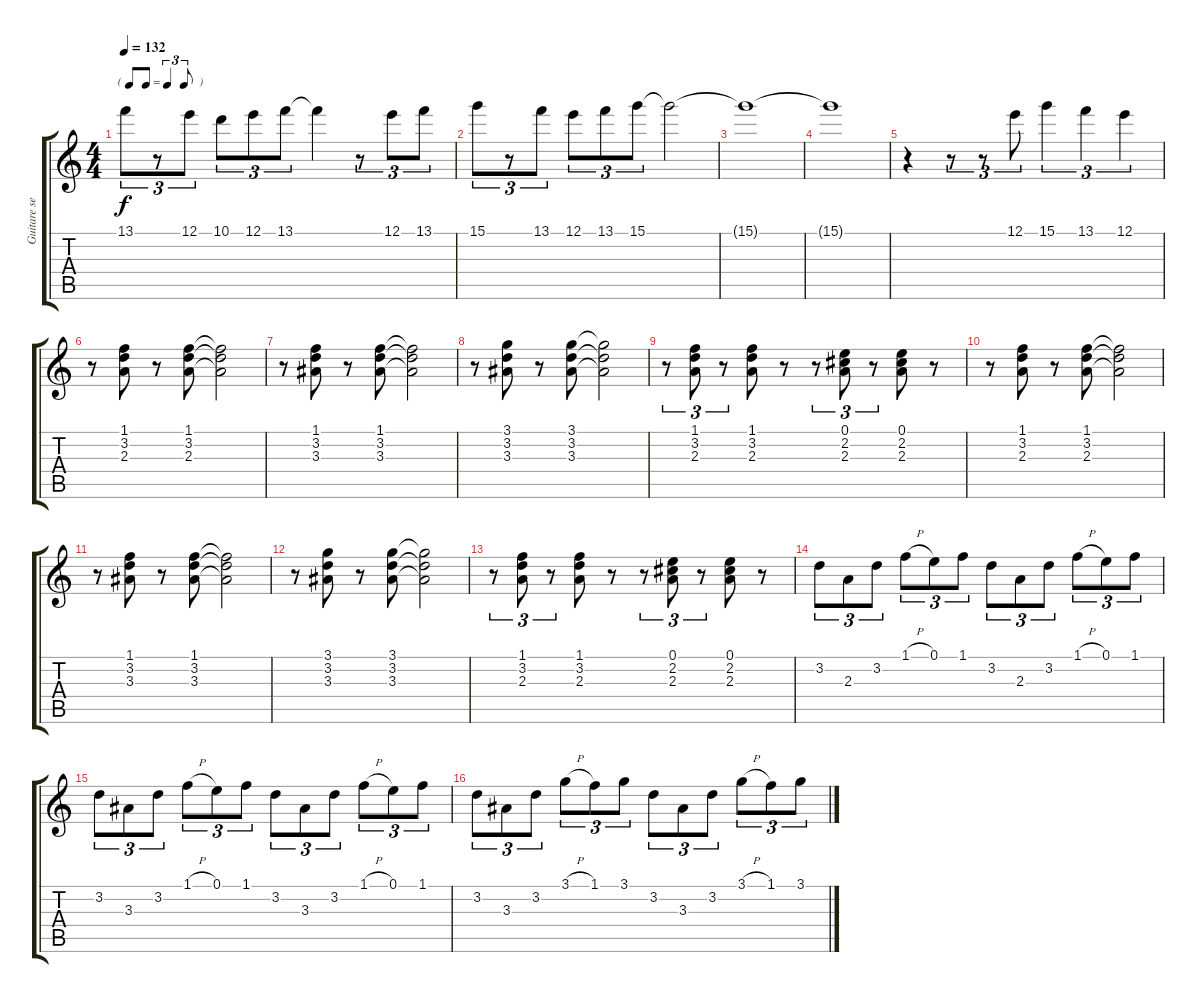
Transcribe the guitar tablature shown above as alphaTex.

\track ("Guitare seule" "Guitare se") {instrument acousticguitarsteel}
\staff {score tabs}
\tuning (E4 B3 G3 D3 A2 E2) {hide}
\ts (4 4)
\tf triplet8th
\tempo 132
\clef g2
\ks c
13.1.8{tu (3 2) dy f} r.8{tu (3 2)} 12.1.8{tu (3 2)} 10.1.8{tu (3 2)} 12.1.8{tu (3 2)} 13.1.8{tu (3 2)} 13.1{t}.4 r.8{tu (3 2)} 12.1.8{tu (3 2)} 13.1.8{tu (3 2)} |
15.1.8{tu (3 2)} r.8{tu (3 2)} 13.1.8{tu (3 2)} 12.1.8{tu (3 2)} 13.1.8{tu (3 2)} 15.1.8{tu (3 2)} 15.1{t}.2 |
15.1{t}.1 |
15.1{t}.1 |
r.4 r.8{tu (3 2)} r.8{tu (3 2)} 12.1.8{tu (3 2)} 15.1.4{tu (3 2)} 13.1.4{tu (3 2)} 12.1.4{tu (3 2)} |
r.8 (1.1 3.2 2.3).8 r.8 (1.1 3.2 2.3).8 (1.1{t} 3.2{t} 2.3{t}).2 |
r.8 (1.1 3.2 3.3).8 r.8 (1.1 3.2 3.3).8 (1.1{t} 3.2{t} 3.3{t}).2 |
r.8 (3.1 3.2 3.3).8 r.8 (3.1 3.2 3.3).8 (3.1{t} 3.2{t} 3.3{t}).2 |
r.8{tu (3 2)} (1.1 3.2 2.3).8{tu (3 2)} r.8{tu (3 2)} (1.1 3.2 2.3).8 r.8 r.8{tu (3 2)} (0.1 2.2 2.3).8{tu (3 2)} r.8{tu (3 2)} (0.1 2.2 2.3).8 r.8 |
r.8 (1.1 3.2 2.3).8 r.8 (1.1 3.2 2.3).8 (1.1{t} 3.2{t} 2.3{t}).2 |
r.8 (1.1 3.2 3.3).8 r.8 (1.1 3.2 3.3).8 (1.1{t} 3.2{t} 3.3{t}).2 |
r.8 (3.1 3.2 3.3).8 r.8 (3.1 3.2 3.3).8 (3.1{t} 3.2{t} 3.3{t}).2 |
r.8{tu (3 2)} (1.1 3.2 2.3).8{tu (3 2)} r.8{tu (3 2)} (1.1 3.2 2.3).8 r.8 r.8{tu (3 2)} (0.1 2.2 2.3).8{tu (3 2)} r.8{tu (3 2)} (0.1 2.2 2.3).8 r.8 |
3.2.8{tu (3 2)} 2.3.8{tu (3 2)} 3.2.8{tu (3 2)} 1.1{h}.8{tu (3 2)} 0.1.8{tu (3 2)} 1.1.8{tu (3 2)} 3.2.8{tu (3 2)} 2.3.8{tu (3 2)} 3.2.8{tu (3 2)} 1.1{h}.8{tu (3 2)} 0.1.8{tu (3 2)} 1.1.8{tu (3 2)} |
3.2.8{tu (3 2)} 3.3.8{tu (3 2)} 3.2.8{tu (3 2)} 1.1{h}.8{tu (3 2)} 0.1.8{tu (3 2)} 1.1.8{tu (3 2)} 3.2.8{tu (3 2)} 3.3.8{tu (3 2)} 3.2.8{tu (3 2)} 1.1{h}.8{tu (3 2)} 0.1.8{tu (3 2)} 1.1.8{tu (3 2)} |
3.2.8{tu (3 2)} 3.3.8{tu (3 2)} 3.2.8{tu (3 2)} 3.1{h}.8{tu (3 2)} 1.1.8{tu (3 2)} 3.1.8{tu (3 2)} 3.2.8{tu (3 2)} 3.3.8{tu (3 2)} 3.2.8{tu (3 2)} 3.1{h}.8{tu (3 2)} 1.1.8{tu (3 2)} 3.1.8{tu (3 2)}
